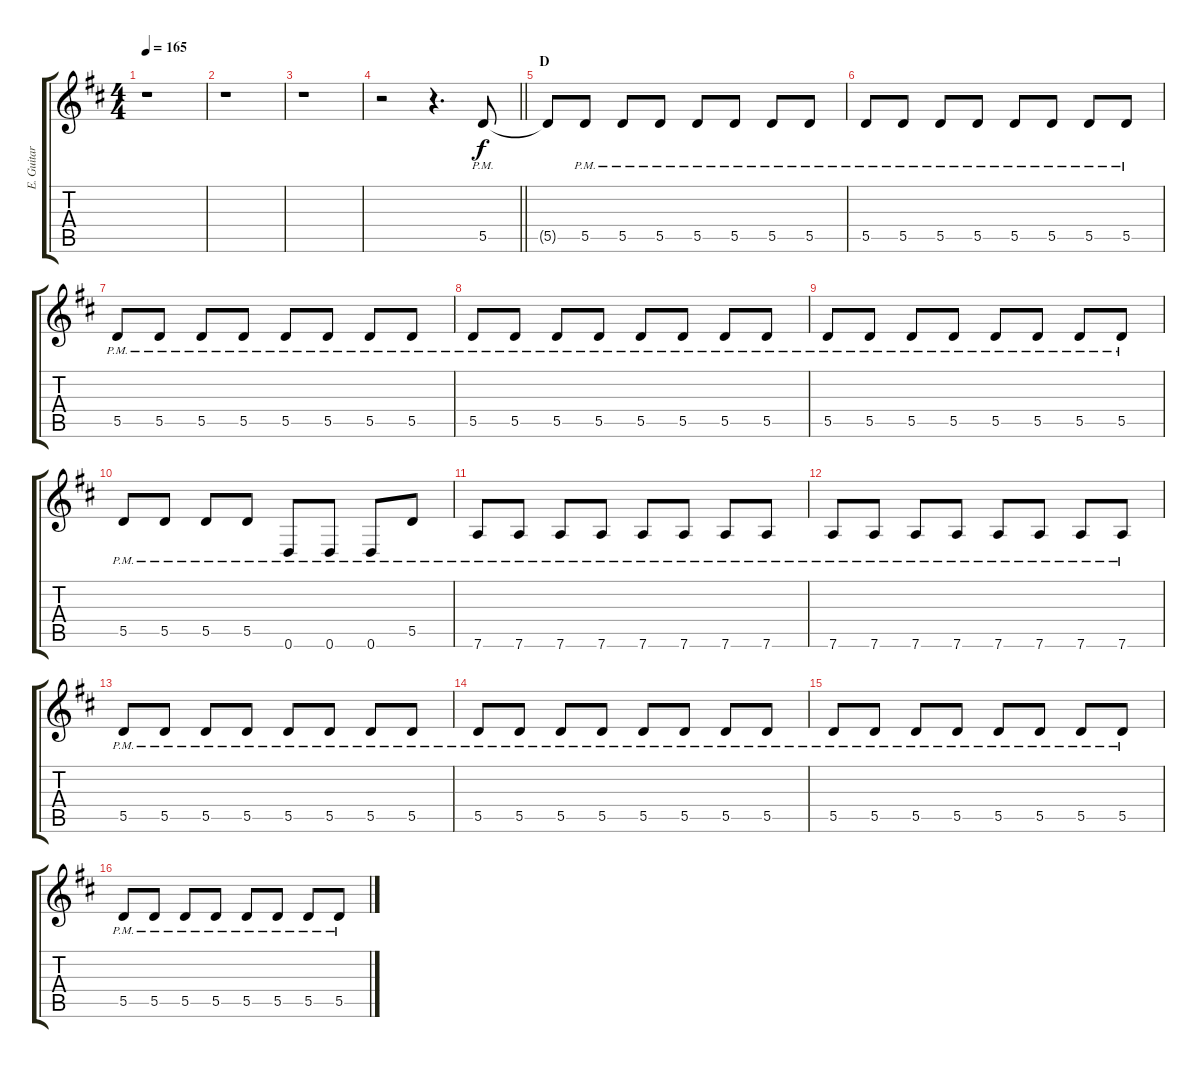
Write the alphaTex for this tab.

\track ("E. Guitar IV" "E. Guitar ") {instrument overdrivenguitar}
\staff {score tabs}
\tuning (E4 B3 G3 D3 A2 D2) {hide}
\ts (4 4)
\tempo 165
\clef g2
\ks d
r.1{dy f} |
r.1 |
r.1 |
\barLineRight lightlight
r.2 r.4{d} 5.5{pm}.8 |
\section ("" "D")
5.5{t}.8 5.5{pm}.8 5.5{pm}.8 5.5{pm}.8 5.5{pm}.8 5.5{pm}.8 5.5{pm}.8 5.5{pm}.8 |
5.5{pm}.8 5.5{pm}.8 5.5{pm}.8 5.5{pm}.8 5.5{pm}.8 5.5{pm}.8 5.5{pm}.8 5.5{pm}.8 |
5.5{pm}.8 5.5{pm}.8 5.5{pm}.8 5.5{pm}.8 5.5{pm}.8 5.5{pm}.8 5.5{pm}.8 5.5{pm}.8 |
5.5{pm}.8 5.5{pm}.8 5.5{pm}.8 5.5{pm}.8 5.5{pm}.8 5.5{pm}.8 5.5{pm}.8 5.5{pm}.8 |
5.5{pm}.8 5.5{pm}.8 5.5{pm}.8 5.5{pm}.8 5.5{pm}.8 5.5{pm}.8 5.5{pm}.8 5.5{pm}.8 |
5.5{pm}.8 5.5{pm}.8 5.5{pm}.8 5.5{pm}.8 0.6{pm}.8 0.6{pm}.8 0.6{pm}.8 5.5{pm}.8 |
7.6{pm}.8 7.6{pm}.8 7.6{pm}.8 7.6{pm}.8 7.6{pm}.8 7.6{pm}.8 7.6{pm}.8 7.6{pm}.8 |
7.6{pm}.8 7.6{pm}.8 7.6{pm}.8 7.6{pm}.8 7.6{pm}.8 7.6{pm}.8 7.6{pm}.8 7.6{pm}.8 |
5.5{pm}.8 5.5{pm}.8 5.5{pm}.8 5.5{pm}.8 5.5{pm}.8 5.5{pm}.8 5.5{pm}.8 5.5{pm}.8 |
5.5{pm}.8 5.5{pm}.8 5.5{pm}.8 5.5{pm}.8 5.5{pm}.8 5.5{pm}.8 5.5{pm}.8 5.5{pm}.8 |
5.5{pm}.8 5.5{pm}.8 5.5{pm}.8 5.5{pm}.8 5.5{pm}.8 5.5{pm}.8 5.5{pm}.8 5.5{pm}.8 |
5.5{pm}.8 5.5{pm}.8 5.5{pm}.8 5.5{pm}.8 5.5{pm}.8 5.5{pm}.8 5.5{pm}.8 5.5{pm}.8
